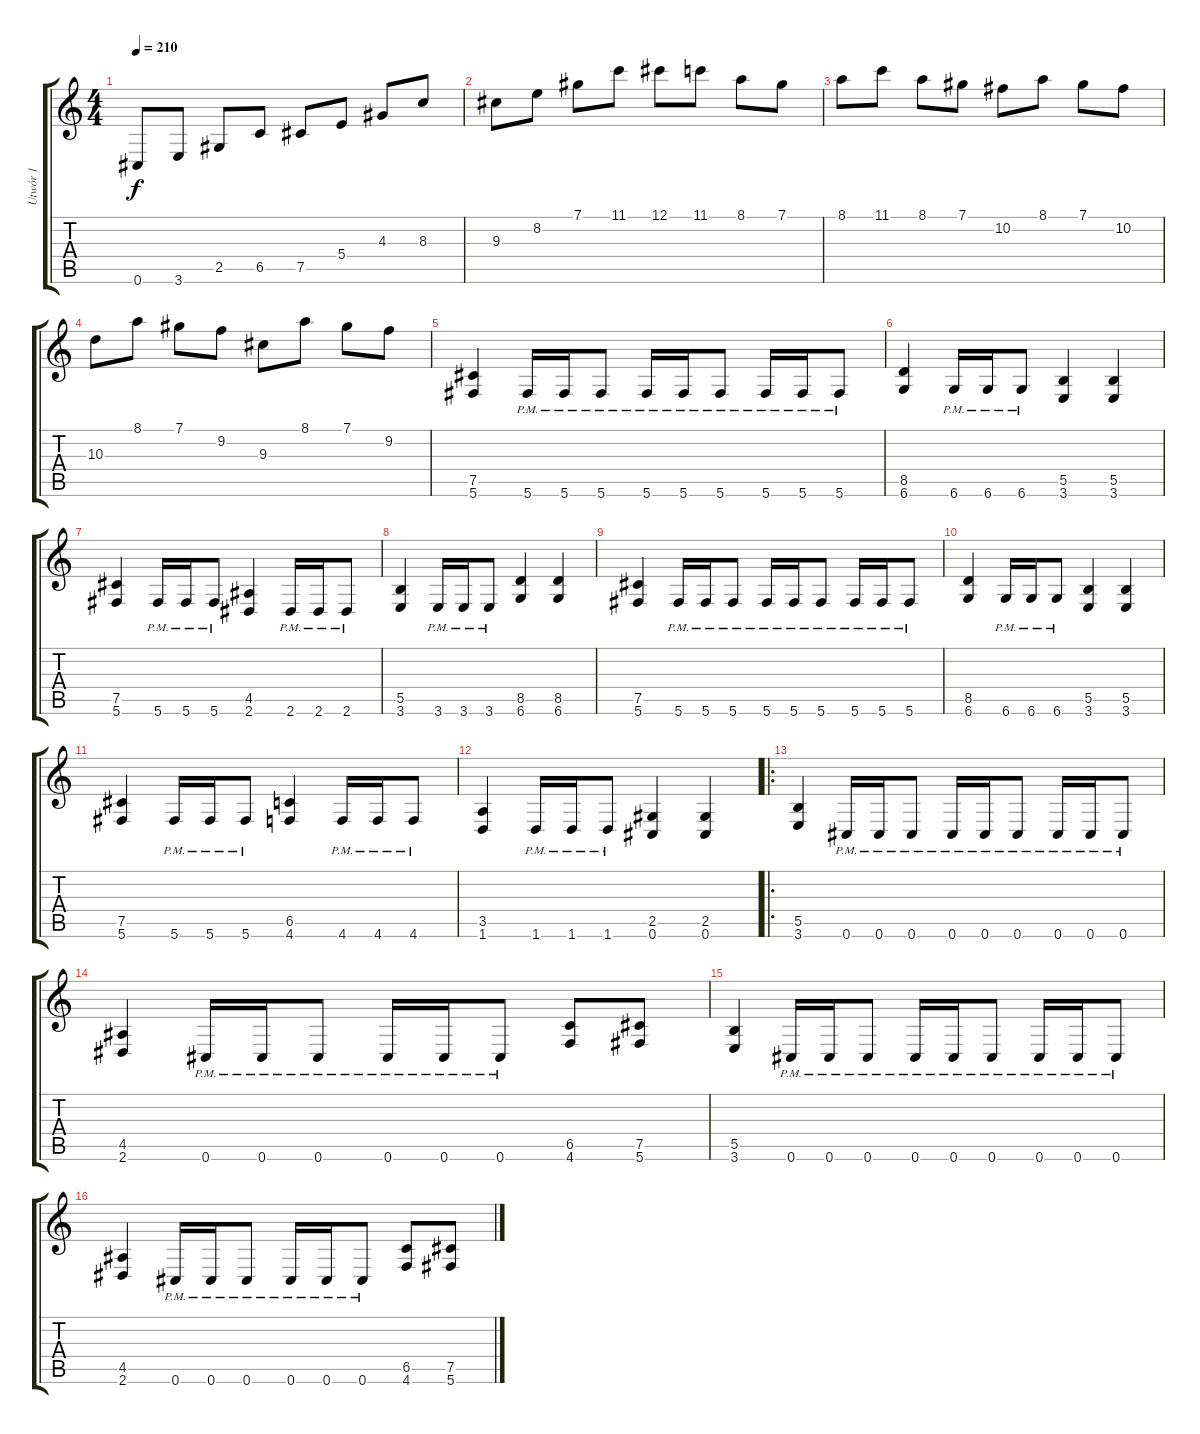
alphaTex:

\track ("Utwór 1" "Utwór 1") {instrument distortionguitar}
\staff {score tabs}
\tuning (Db4 Ab3 E3 B2 Gb2 Db2) {hide}
\ts (4 4)
\tempo 210
\clef g2
\ks c
0.6.8{dy f} 3.6.8 2.5.8 6.5.8 7.5.8 5.4.8 4.3.8 8.3.8 |
9.3.8 8.2.8 7.1.8 11.1.8 12.1.8 11.1.8 8.1.8 7.1.8 |
8.1.8 11.1.8 8.1.8 7.1.8 10.2.8 8.1.8 7.1.8 10.2.8 |
10.3.8 8.1.8 7.1.8 9.2.8 9.3.8 8.1.8 7.1.8 9.2.8 |
(7.5 5.6).4 5.6{pm}.16 5.6{pm}.16 5.6{pm}.8 5.6{pm}.16 5.6{pm}.16 5.6{pm}.8 5.6{pm}.16 5.6{pm}.16 5.6{pm}.8 |
(8.5 6.6).4 6.6{pm}.16 6.6{pm}.16 6.6{pm}.8 (5.5 3.6).4 (5.5 3.6).4 |
(7.5 5.6).4 5.6{pm}.16 5.6{pm}.16 5.6{pm}.8 (4.5 2.6).4 2.6{pm}.16 2.6{pm}.16 2.6{pm}.8 |
(5.5 3.6).4 3.6{pm}.16 3.6{pm}.16 3.6{pm}.8 (8.5 6.6).4 (8.5 6.6).4 |
(7.5 5.6).4 5.6{pm}.16 5.6{pm}.16 5.6{pm}.8 5.6{pm}.16 5.6{pm}.16 5.6{pm}.8 5.6{pm}.16 5.6{pm}.16 5.6{pm}.8 |
(8.5 6.6).4 6.6{pm}.16 6.6{pm}.16 6.6{pm}.8 (5.5 3.6).4 (5.5 3.6).4 |
(7.5 5.6).4 5.6{pm}.16 5.6{pm}.16 5.6{pm}.8 (6.5 4.6).4 4.6{pm}.16 4.6{pm}.16 4.6{pm}.8 |
(3.5 1.6).4 1.6{pm}.16 1.6{pm}.16 1.6{pm}.8 (2.5 0.6).4 (2.5 0.6).4 |
\ro
(5.5 3.6).4 0.6{pm}.16 0.6{pm}.16 0.6{pm}.8 0.6{pm}.16 0.6{pm}.16 0.6{pm}.8 0.6{pm}.16 0.6{pm}.16 0.6{pm}.8 |
(4.5 2.6).4 0.6{pm}.16 0.6{pm}.16 0.6{pm}.8 0.6{pm}.16 0.6{pm}.16 0.6{pm}.8 (6.5 4.6).8 (7.5 5.6).8 |
(5.5 3.6).4 0.6{pm}.16 0.6{pm}.16 0.6{pm}.8 0.6{pm}.16 0.6{pm}.16 0.6{pm}.8 0.6{pm}.16 0.6{pm}.16 0.6{pm}.8 |
(4.5 2.6).4 0.6{pm}.16 0.6{pm}.16 0.6{pm}.8 0.6{pm}.16 0.6{pm}.16 0.6{pm}.8 (6.5 4.6).8 (7.5 5.6).8
